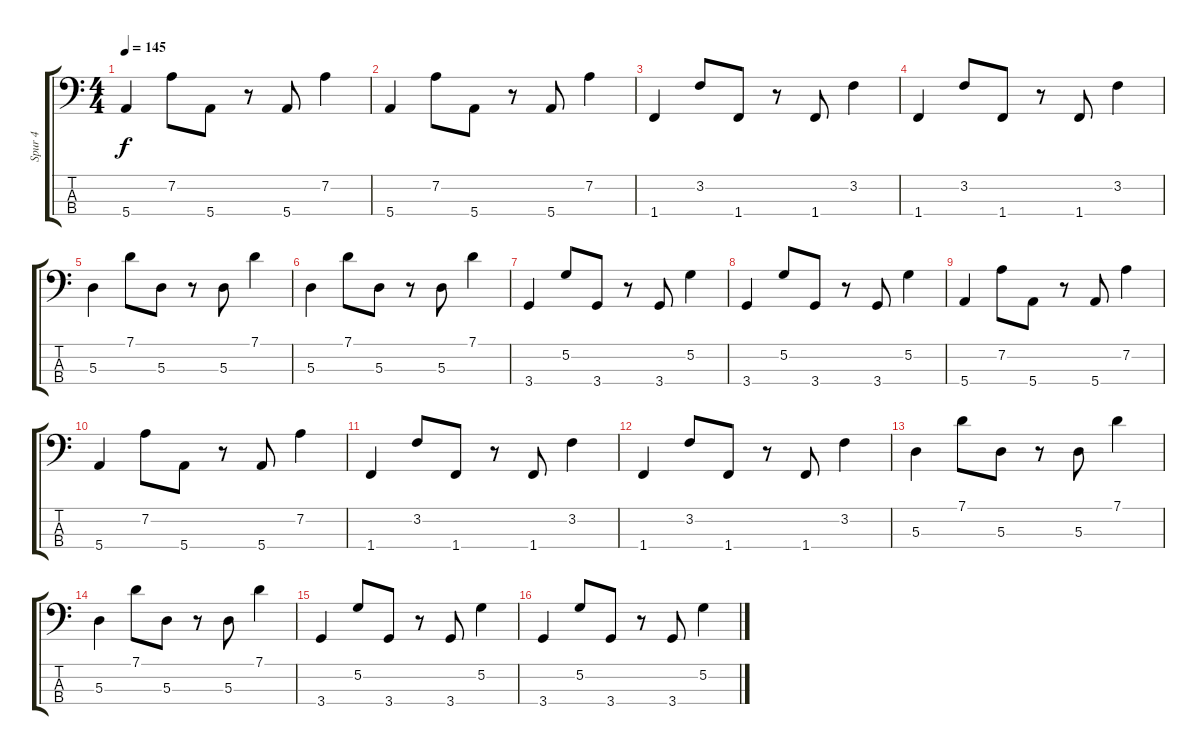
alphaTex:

\track ("Spur 4" "Spur 4") {instrument electricbassfinger}
\staff {score tabs}
\tuning (G2 D2 A1 E1) {hide}
\ts (4 4)
\tempo 145
\clef f4
\ks c
5.4.4{dy f} 7.2.8 5.4.8 r.8 5.4.8 7.2.4 |
5.4.4 7.2.8 5.4.8 r.8 5.4.8 7.2.4 |
1.4.4 3.2.8 1.4.8 r.8 1.4.8 3.2.4 |
1.4.4 3.2.8 1.4.8 r.8 1.4.8 3.2.4 |
5.3.4 7.1.8 5.3.8 r.8 5.3.8 7.1.4 |
5.3.4 7.1.8 5.3.8 r.8 5.3.8 7.1.4 |
3.4.4 5.2.8 3.4.8 r.8 3.4.8 5.2.4 |
3.4.4 5.2.8 3.4.8 r.8 3.4.8 5.2.4 |
5.4.4 7.2.8 5.4.8 r.8 5.4.8 7.2.4 |
5.4.4 7.2.8 5.4.8 r.8 5.4.8 7.2.4 |
1.4.4 3.2.8 1.4.8 r.8 1.4.8 3.2.4 |
1.4.4 3.2.8 1.4.8 r.8 1.4.8 3.2.4 |
5.3.4 7.1.8 5.3.8 r.8 5.3.8 7.1.4 |
5.3.4 7.1.8 5.3.8 r.8 5.3.8 7.1.4 |
3.4.4 5.2.8 3.4.8 r.8 3.4.8 5.2.4 |
3.4.4 5.2.8 3.4.8 r.8 3.4.8 5.2.4
